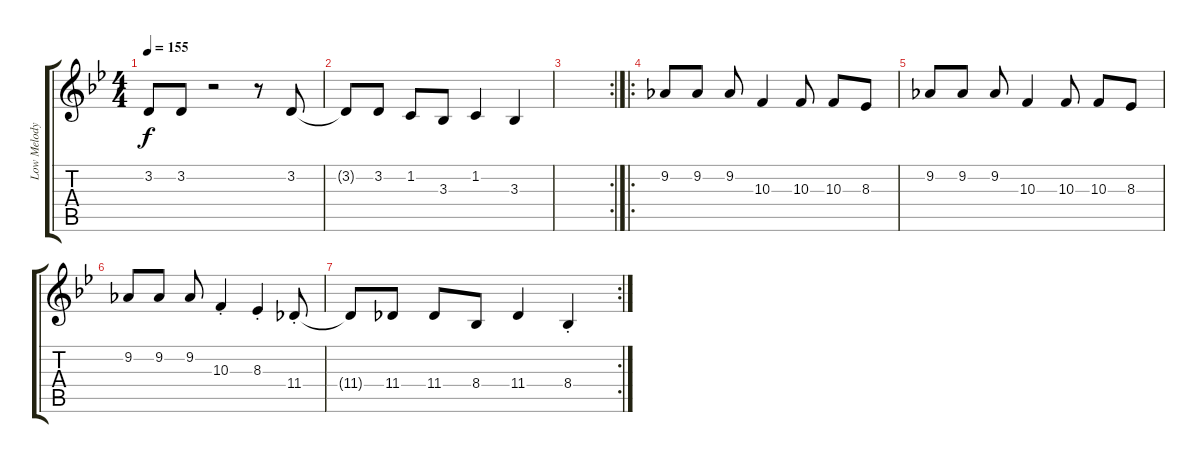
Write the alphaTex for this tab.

\track ("Low Melody (2nd)" "Low Melody") {instrument brasssection}
\staff {score tabs}
\tuning (E4 B3 G3 D3 A2 E2) {hide}
\ts (4 4)
\tempo 155
\clef g2
\ks bb
3.2{t}.8{dy f} 3.2.8 r.2 r.8 3.2.8 |
3.2{t}.8 3.2.8 1.2.8 3.3.8 1.2.4 3.3.4 |
\rc 2
|
\ro
9.2.8 9.2.8 9.2.8 10.3.4 10.3.8 10.3.8 8.3.8 |
9.2.8 9.2.8 9.2.8 10.3.4 10.3.8 10.3.8 8.3.8 |
9.2.8 9.2.8 9.2.8 10.3{st}.4 8.3{st}.4 11.4{st}.8 |
\rc 2
11.4{t}.8 11.4.8 11.4.8 8.4.8 11.4.4 8.4{st}.4
